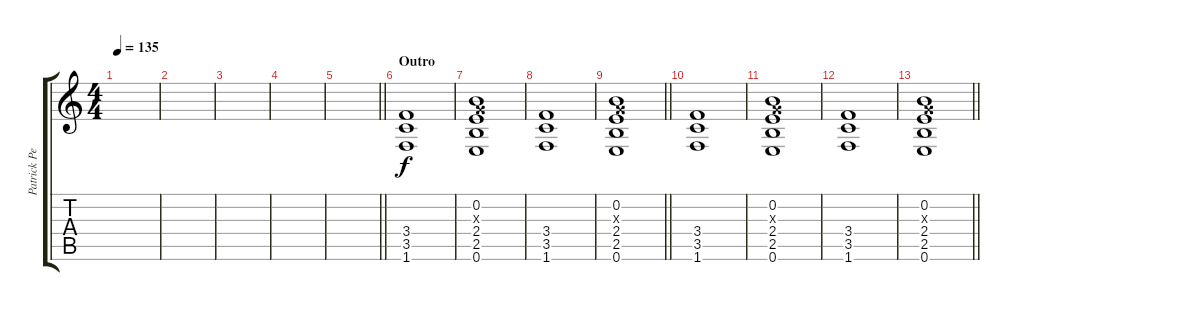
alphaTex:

\track ("Patrick Pentland" "Patrick Pe") {instrument distortionguitar}
\staff {score tabs}
\tuning (E4 B3 G3 D3 A2 E2) {hide}
\ts (4 4)
\tempo 135
\clef g2
\ks c
|
|
|
|
\barLineRight lightlight
|
\section ("" "Outro")
(3.4 3.5 1.6).1 |
(0.2 0.3{x} 2.4 2.5 0.6).1 |
(3.4 3.5 1.6).1 |
\barLineRight lightlight
(0.2 0.3{x} 2.4 2.5 0.6).1 |
(3.4 3.5 1.6).1 |
(0.2 0.3{x} 2.4 2.5 0.6).1 |
(3.4 3.5 1.6).1 |
\barLineRight lightlight
(0.2 0.3{x} 2.4 2.5 0.6).1
